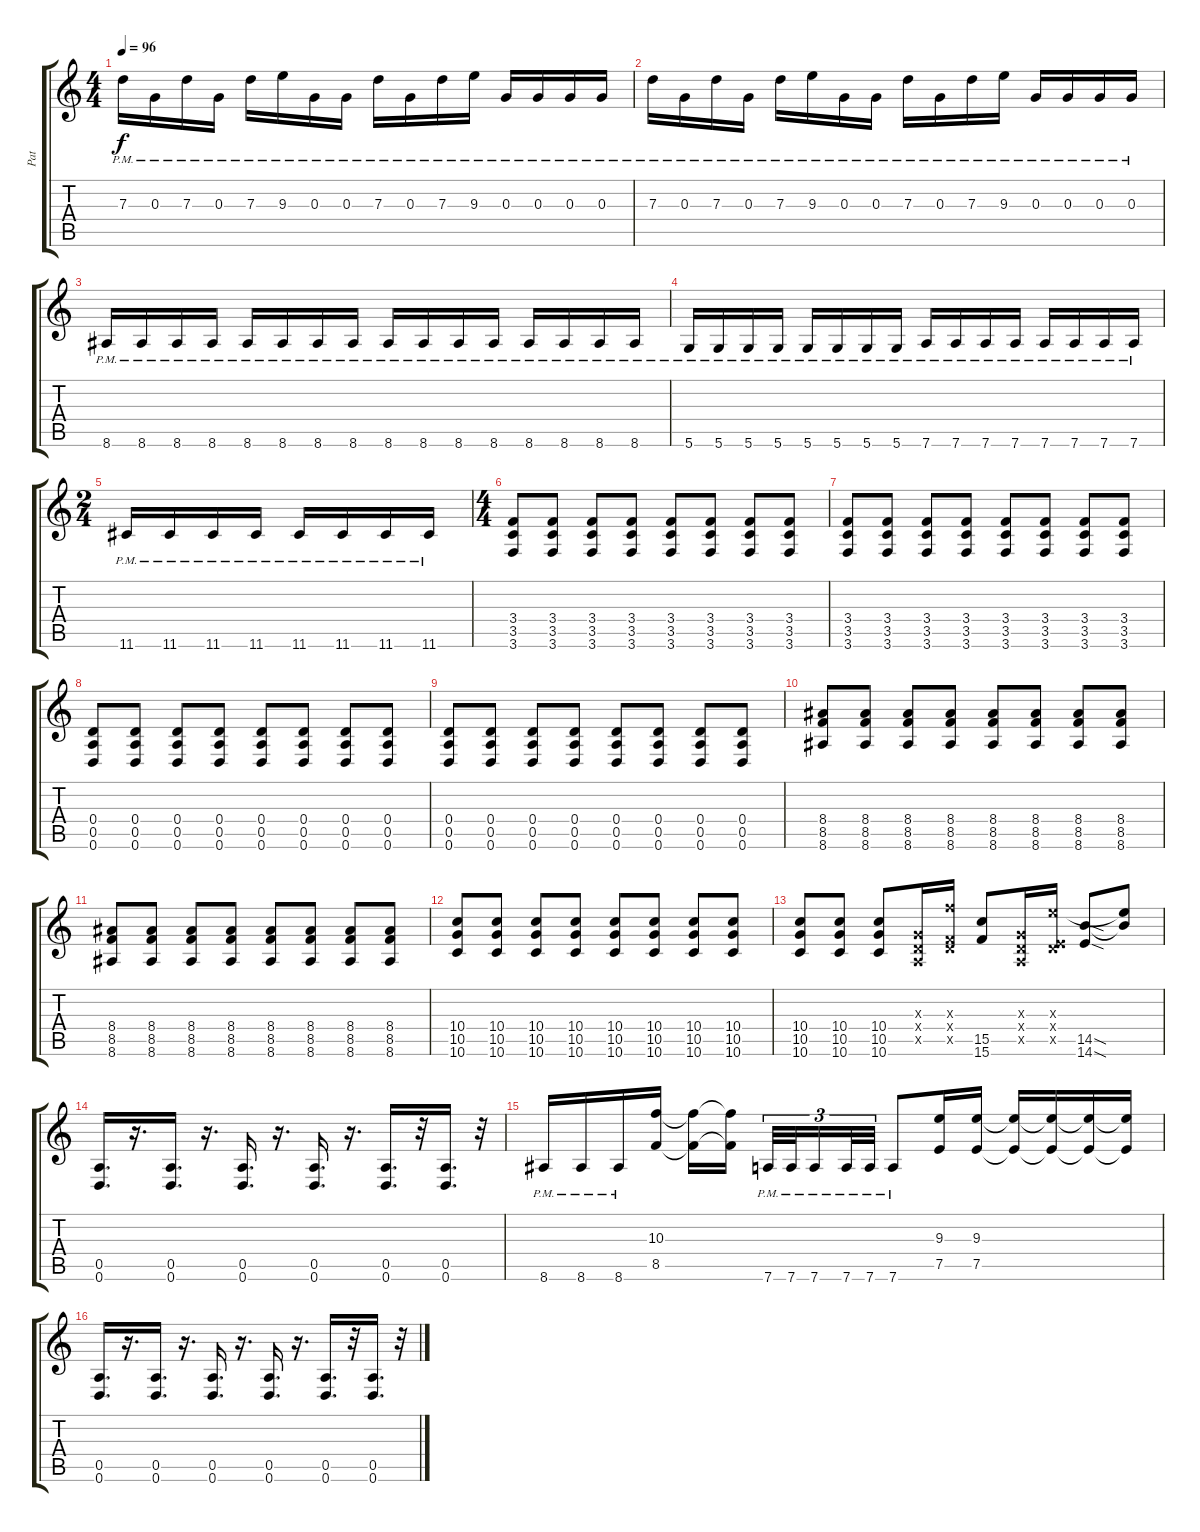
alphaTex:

\track ("Pat" "Pat") {instrument distortionguitar}
\staff {score tabs}
\tuning (E4 B3 G3 D3 A2 D2) {hide}
\ts (4 4)
\tempo 96
\clef g2
\ks c
7.3{pm}.16{dy f} 0.3{pm}.16 7.3{pm}.16 0.3{pm}.16 7.3{pm}.16 9.3{pm}.16 0.3{pm}.16 0.3{pm}.16 7.3{pm}.16 0.3{pm}.16 7.3{pm}.16 9.3{pm}.16 0.3{pm}.16 0.3{pm}.16 0.3{pm}.16 0.3{pm}.16 |
7.3{pm}.16 0.3{pm}.16 7.3{pm}.16 0.3{pm}.16 7.3{pm}.16 9.3{pm}.16 0.3{pm}.16 0.3{pm}.16 7.3{pm}.16 0.3{pm}.16 7.3{pm}.16 9.3{pm}.16 0.3{pm}.16 0.3{pm}.16 0.3{pm}.16 0.3{pm}.16 |
8.6{pm}.16 8.6{pm}.16 8.6{pm}.16 8.6{pm}.16 8.6{pm}.16 8.6{pm}.16 8.6{pm}.16 8.6{pm}.16 8.6{pm}.16 8.6{pm}.16 8.6{pm}.16 8.6{pm}.16 8.6{pm}.16 8.6{pm}.16 8.6{pm}.16 8.6{pm}.16 |
5.6{pm}.16 5.6{pm}.16 5.6{pm}.16 5.6{pm}.16 5.6{pm}.16 5.6{pm}.16 5.6{pm}.16 5.6{pm}.16 7.6{pm}.16 7.6{pm}.16 7.6{pm}.16 7.6{pm}.16 7.6{pm}.16 7.6{pm}.16 7.6{pm}.16 7.6{pm}.16 |
\ts (2 4)
11.6{pm}.16 11.6{pm}.16 11.6{pm}.16 11.6{pm}.16 11.6{pm}.16 11.6{pm}.16 11.6{pm}.16 11.6{pm}.16 |
\ts (4 4)
(3.4 3.5 3.6).8 (3.4 3.5 3.6).8 (3.4 3.5 3.6).8 (3.4 3.5 3.6).8 (3.4 3.5 3.6).8 (3.4 3.5 3.6).8 (3.4 3.5 3.6).8 (3.4 3.5 3.6).8 |
(3.4 3.5 3.6).8 (3.4 3.5 3.6).8 (3.4 3.5 3.6).8 (3.4 3.5 3.6).8 (3.4 3.5 3.6).8 (3.4 3.5 3.6).8 (3.4 3.5 3.6).8 (3.4 3.5 3.6).8 |
(0.4 0.5 0.6).8 (0.4 0.5 0.6).8 (0.4 0.5 0.6).8 (0.4 0.5 0.6).8 (0.4 0.5 0.6).8 (0.4 0.5 0.6).8 (0.4 0.5 0.6).8 (0.4 0.5 0.6).8 |
(0.4 0.5 0.6).8 (0.4 0.5 0.6).8 (0.4 0.5 0.6).8 (0.4 0.5 0.6).8 (0.4 0.5 0.6).8 (0.4 0.5 0.6).8 (0.4 0.5 0.6).8 (0.4 0.5 0.6).8 |
(8.4 8.5 8.6).8 (8.4 8.5 8.6).8 (8.4 8.5 8.6).8 (8.4 8.5 8.6).8 (8.4 8.5 8.6).8 (8.4 8.5 8.6).8 (8.4 8.5 8.6).8 (8.4 8.5 8.6).8 |
(8.4 8.5 8.6).8 (8.4 8.5 8.6).8 (8.4 8.5 8.6).8 (8.4 8.5 8.6).8 (8.4 8.5 8.6).8 (8.4 8.5 8.6).8 (8.4 8.5 8.6).8 (8.4 8.5 8.6).8 |
(10.4 10.5 10.6).8 (10.4 10.5 10.6).8 (10.4 10.5 10.6).8 (10.4 10.5 10.6).8 (10.4 10.5 10.6).8 (10.4 10.5 10.6).8 (10.4 10.5 10.6).8 (10.4 10.5 10.6).8 |
(10.4 10.5 10.6).8 (10.4 10.5 10.6).8 (10.4 10.5 10.6).8 (0.3{x} 0.4{x} 0.5{x}).16 (10.3{x} 0.4{x} 8.5{x}).16 (15.5 15.6).8 (0.3{x} 0.4{x} 0.5{x}).16 (9.3{x} 0.4{x} 7.5{x}).16 (14.5{sod} 14.6{sod}).8 (9.3{t} 14.5{t}).8 |
(0.5 0.6).16{d} r.16{d} (0.5 0.6).16{d} r.16{d} (0.5 0.6).16{d} r.16{d} (0.5 0.6).16{d} r.16{d} (0.5 0.6).16{d} r.32 (0.5 0.6).16{d} r.32 |
8.6{pm}.16 8.6{pm}.16 8.6{pm}.16 (10.3 8.5).16 (10.3{t} 8.5{t}).16 (10.3{t} 8.5{t}).16{beam splitsecondary} 7.6{pm}.32{tu (3 2)} 7.6{pm}.32{tu (3 2)} 7.6{pm}.16{tu (3 2)} 7.6{pm}.32{tu (3 2)} 7.6{pm}.32{tu (3 2)} 7.6{pm}.8 (9.3 7.5).16 (9.3 7.5).16 (9.3{t} 7.5{t}).16 (9.3{t} 7.5{t}).16 (9.3{t} 7.5{t}).16 (9.3{t} 7.5{t}).16 |
(0.5 0.6).16{d} r.16{d} (0.5 0.6).16{d} r.16{d} (0.5 0.6).16{d} r.16{d} (0.5 0.6).16{d} r.16{d} (0.5 0.6).16{d} r.32 (0.5 0.6).16{d} r.32
